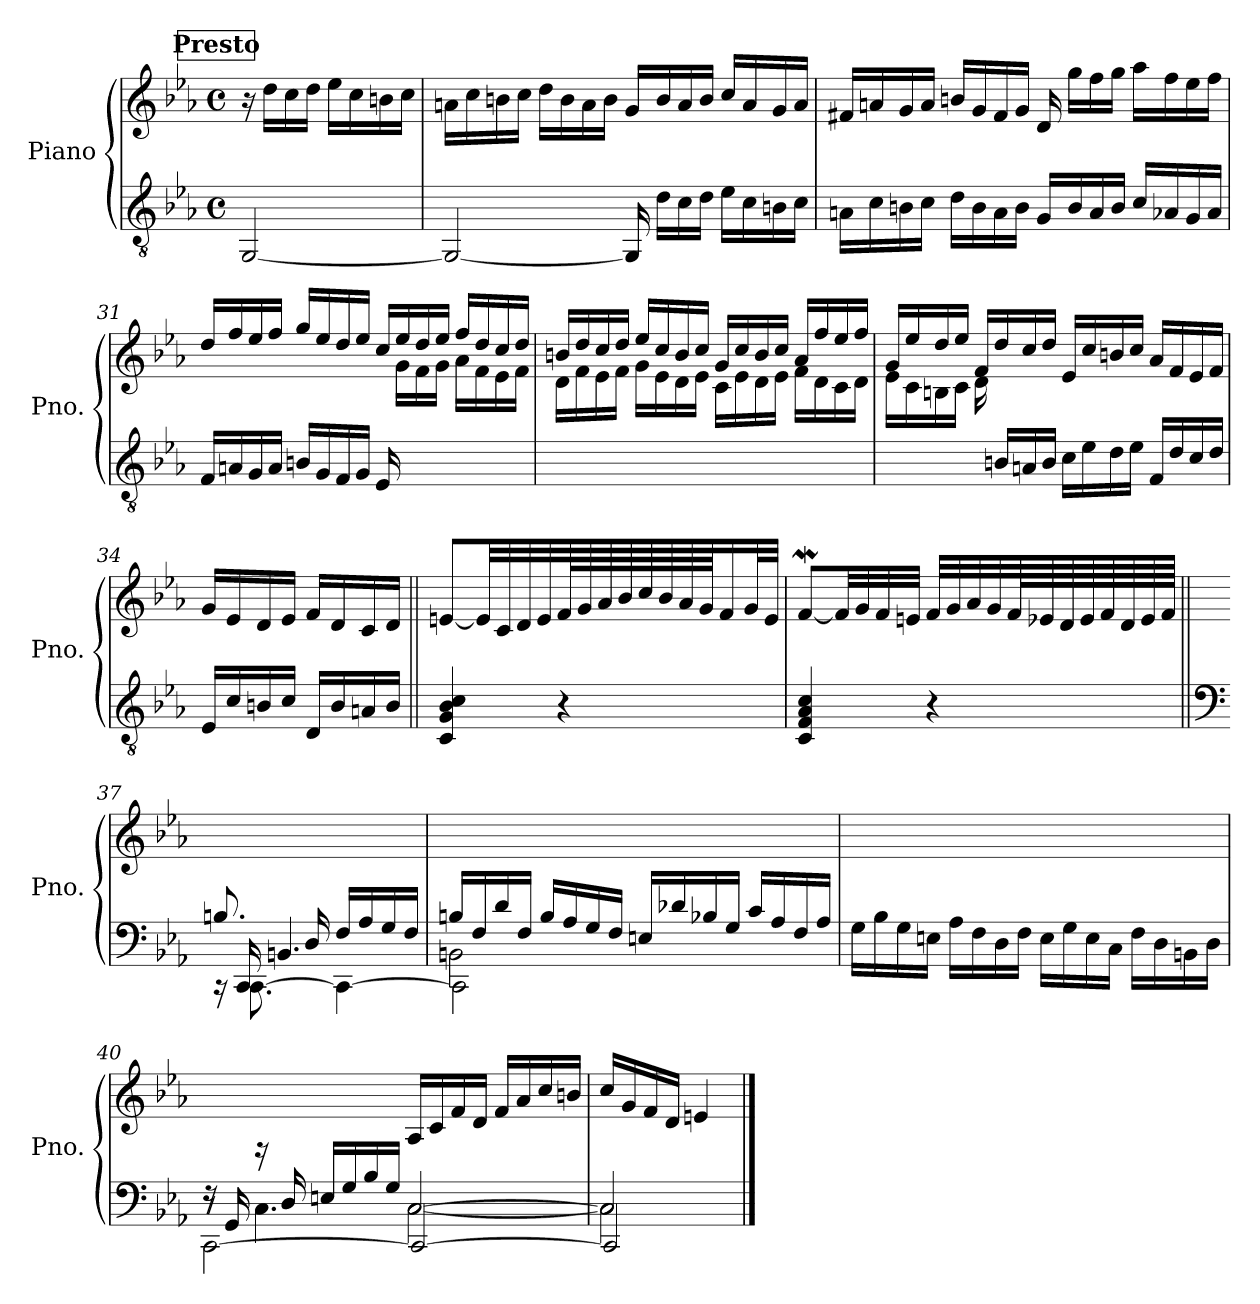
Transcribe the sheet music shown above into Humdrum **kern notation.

**kern	**kern
*part1	*part1
*staff2	*staff1
*I"Piano	*
*I'Pno.	*
*clefGv2	*clefG2
*k[b-e-a-]	*k[b-e-a-]
*M4/4	*M4/4
*met(c)	*met(c)
*MM100	*MM100
!!LO:REH:place=s1:a:B:fs=14:t=Presto
=28	=28
[2GG/	16r
.	16dd\LL
.	16cc\
.	16dd\JJ
.	16ee-\LL
.	16cc\
.	16bn\
.	16cc\JJ
!!LO:LB:g=z
=29	=29
2GG/_	16an\LL
.	16cc\
.	16bn\
.	16cc\JJ
.	16dd\LL
.	16b\
.	16a\
.	16b\JJ
16GG/]	16g/LL
16d\LL	16b/
16c\	16a/
16d\JJ	16b/JJ
16e-\LL	16cc/LL
16c\	16a/
16Bn\	16g/
16c\JJ	16a/JJ
=30	=30
16An\LL	16f#X/LL
16c\	16an/
16Bn\	16g/
16c\JJ	16a/JJ
16d\LL	16bn/LL
16B\	16g/
16A\	16f#/
16B\JJ	16g/JJ
16G/LL	16d/
16B/	16gg\LL
16A/	16ff\
16B/JJ	16gg\JJ
16c/LL	16aa-\LL
16A-X/	16ff\
16G/	16ee-\
16A-/JJ	16ff\JJ
!!LO:LB:g=z
=31	=31
*	*^
16F/LL	16dd/LL	16ryy
*	*v	*v
16An/	16ff/
16G/	16ee-/
16A/JJ	16ff/JJ
16Bn/LL	16gg/LL
16G/	16ee-/
16F/	16dd/
16G/JJ	16ee-/JJ
16E-/	16cc/LL
*	*^
16ryy	16ee-/	16g\LL
8ryy	16dd/	16f\
.	16ee-/JJ	16g\JJ
4ryy	16ff/LL	16a-\LL
.	16dd/	16f\
.	16cc/	16e-\
.	16dd/JJ	16f\JJ
=32	=32	=32
2ryy	16bn/LL	16d\LL
.	16dd/	16f\
.	16cc/	16e-\
.	16dd/JJ	16f\JJ
.	16ee-/LL	16g\LL
.	16cc/	16e-\
.	16b/	16d\
.	16cc/JJ	16e-\JJ
2ryy	16g/LL	16c\LL
.	16cc/	16e-\
.	16b/	16d\
.	16cc/JJ	16e-\JJ
.	16a-/LL	16f\LL
.	16ff/	16d\
.	16ee-/	16c\
.	16ff/JJ	16d\JJ
!!LO:LB:g=z	!!
=33	=33	=33
4ryy	16g/LL	16e-\LL
.	16ee-/	16c\
.	16dd/	16Bn\
.	16ee-/JJ	16c\JJ
16ryy	16f/LL	16d\
16Bn/LL	16dd/	2ryy
16An/	16cc/	.
16B/JJ	16dd/JJ	.
16c\LL	16e-/LL	.
16e-\	16cc/	.
16d\	16bn/	.
16e-\JJ	16cc/JJ	.
16F/LL	16a-/LL	.
16d/	16f/	8.ryy
16c/	16e-/	.
16d/JJ	16f/JJ	.
*	*v	*v
=34	=34
16E-/LL	16g/LL
16c/	16e-/
16Bn/	16d/
16c/JJ	16e-/JJ
16D/LL	16f/LL
16B/	16d/
16An/	16c/
16B/JJ	16d/JJ
!!LO:PB:g=z
=35||	=35||
!!LO:REH:place=s1:a:B:fs=14:t=Adagio
*	*MM30
4C/ 4G/ 4B-/ 4c/	[8en/L
.	32e/LL]
.	32c/
.	32d/
.	32e/
4r	64f/L
.	64g/
.	64a-/
.	64b-/
.	64cc/
.	64b-/
.	64a-/
.	64g/JJ
.	16f/
.	32g/L
.	32e/JJJ
=36	=36
4C/ 4F/ 4A-/ 4c/	[8fW/L
.	32f/LL]
.	32g/
.	32f/
.	32en/JJJ
4r	32f/LLL
.	32g/
.	32a-/
.	32g/
.	64f/L
.	64e-X/
.	64d/
.	64e-/
.	64f/
.	64d/
.	64e-/
.	64f/JJJJ
!!LO:LB:g=z
=37||	=37||
!!LO:REH:place=s1:a:B:fs=14:t=Allegro
*clefF4	*
*	*MM80
*^	*
*	*^	*
8.Bn/	16r	16ryy	2ryy
.	16CC/	[8.CC\	.
.	4.BBn/	.	.
16D/	.	.	.
16F/LL	.	4CC\_	.
16A-/	.	.	.
16G/	.	.	.
16F/JJ	.	.	.
=38	=38	=38	=38
16Bn/LL	2BBn\	2CC\]	2ryy
16F/	.	.	.
16d/	.	.	.
16F/JJ	.	.	.
16B/LL	.	.	.
16A-/	.	.	.
16G/	.	.	.
16F/JJ	.	.	.
16En/LL	2ryy	2ryy	2ryy
16d-X/	.	.	.
16B-X/	.	.	.
16G/JJ	.	.	.
16c/LL	.	.	.
16A-/	.	.	.
16F/	.	.	.
16A-/JJ	.	.	.
*v	*v	*v	*
!!LO:LB:g=z
=39	=39
16G\LL	2ryy
16B-\	.
16G\	.
16En\JJ	.
16A-\LL	.
16F\	.
16D\	.
16F\JJ	.
16E\LL	2ryy
16G\	.
16E\	.
16C\JJ	.
16F\LL	.
16D\	.
16BBn\	.
16D\JJ	.
=40	=40
*^	*
*	*^	*
8r	16rF	[2CC\	2ryy
.	16GG/	.	.
16rg	4.C\	.	.
16D/	.	.	.
16En/LL	.	.	.
16G/	.	.	.
16B-/	.	.	.
16G/JJ	.	.	.
[2C/	[2C\	2CC/_	16A-/LL
.	.	.	16c/
.	.	.	16f/
.	.	.	16d/JJ
.	.	.	16f/LL
.	.	.	16a-/
.	.	.	16cc/
.	.	.	16bn/JJ
!!LO:LB:g=z
=41	=41	=41	=41
2C/]	2C\]	2CC/]	16cc/LL
.	.	.	16g/
.	.	.	16f/
.	.	.	16d/JJ
.	.	.	4en/
*v	*v	*v	*
==	==
*-	*-
